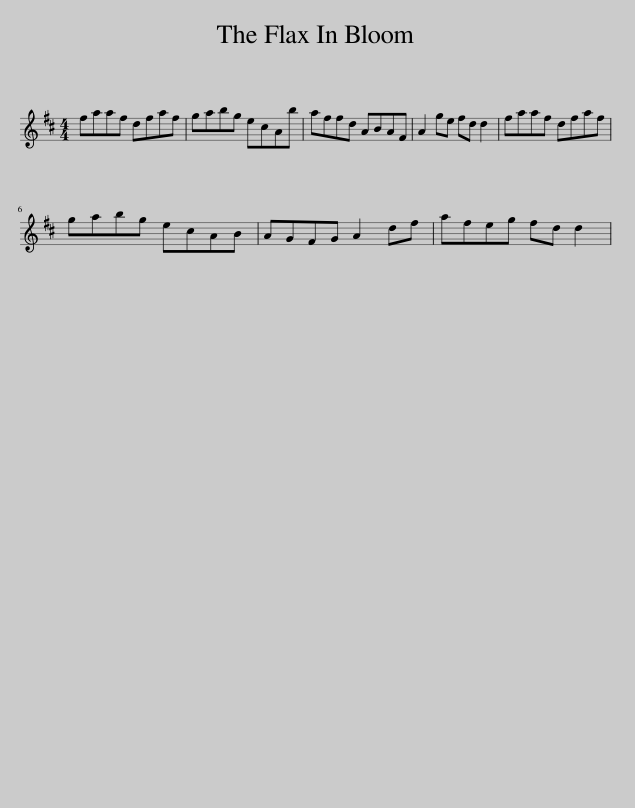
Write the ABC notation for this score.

X:1
L:1/8
M:4/4
I:linebreak $
K:D
V:1 treble
V:1
 faaf dfaf | gabg ecAb | affd ABAF | A2 ge fd d2 | faaf dfaf |$ %5
 gabg ecAB | AGFG A2 df | afeg fd d2 | %8
